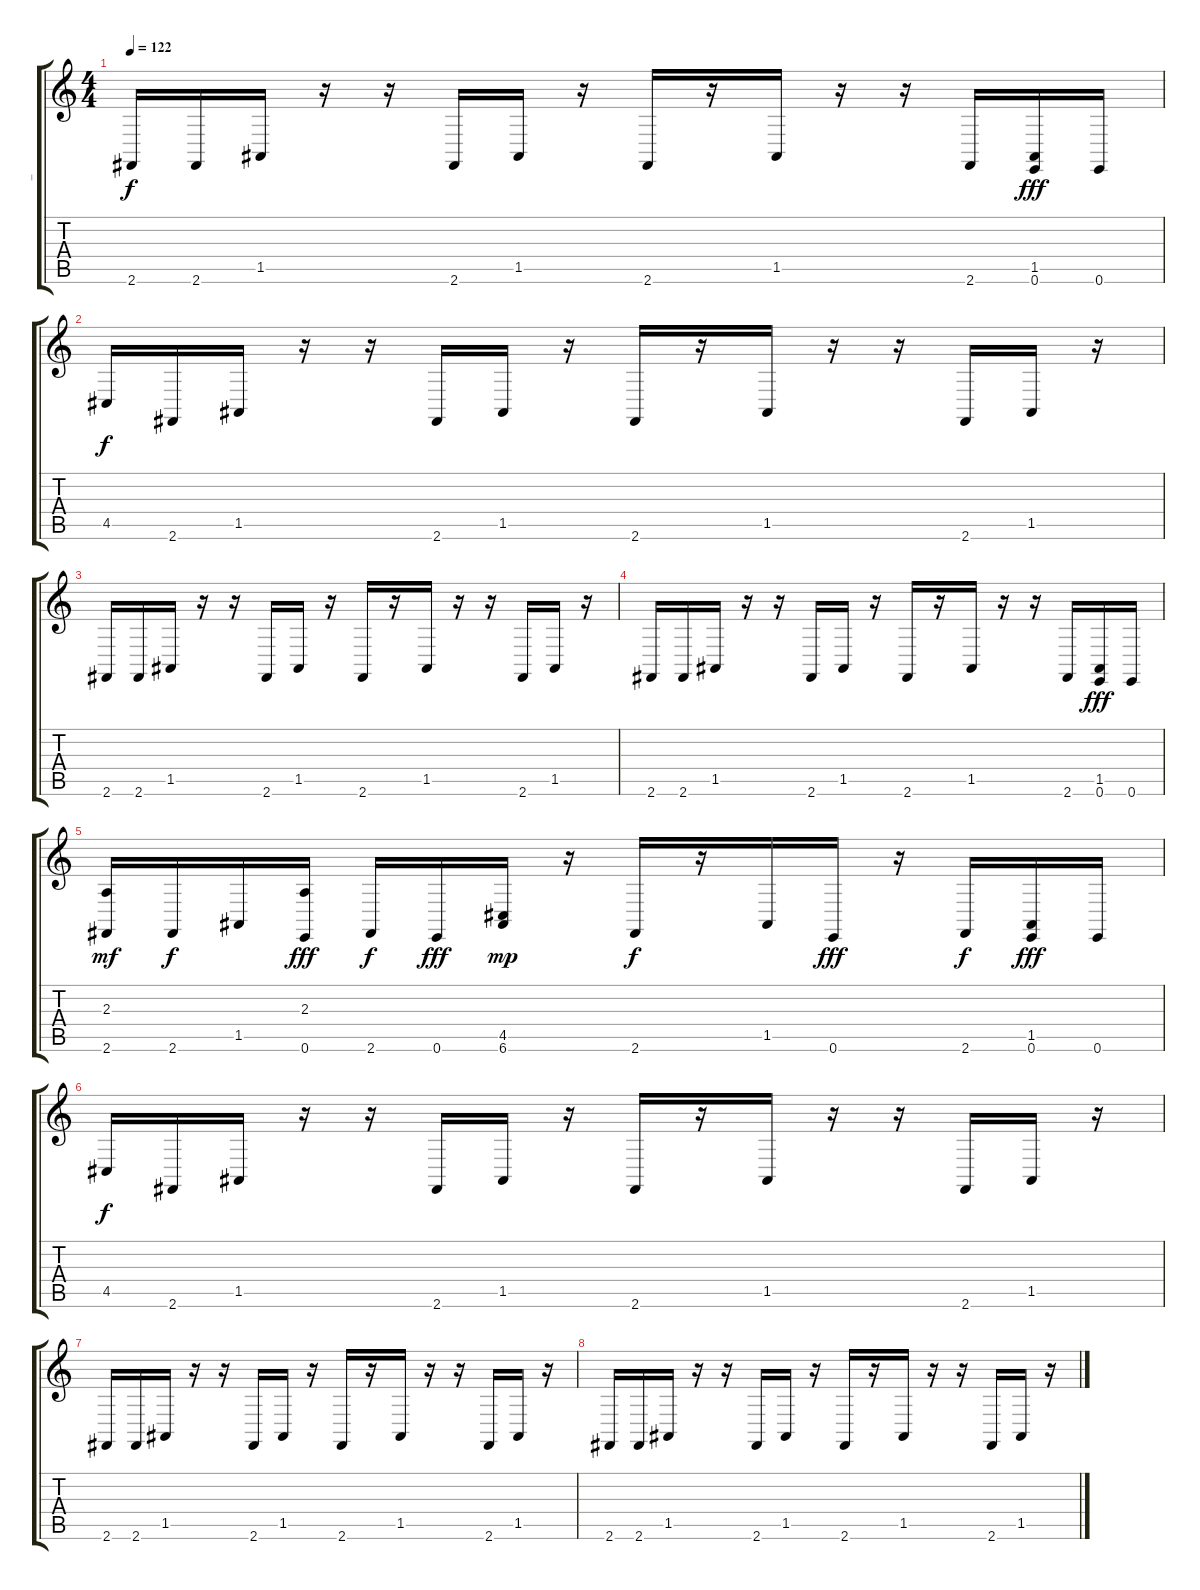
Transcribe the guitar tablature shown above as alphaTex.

\track ("_" "_") {instrument acousticgrandpiano}
\staff {score tabs}
\tuning (E4 B3 G3 D3 A2 E2) {hide}
\ts (4 4)
\tempo 122
\clef g2
\ks c
2.6.16{dy f} 2.6.16 1.5.16 r.16 r.16 2.6.16 1.5.16 r.16 2.6.16 r.16 1.5.16 r.16 r.16 2.6.16 (1.5 0.6).16{dy fff} 0.6.16 |
4.5.16{dy f} 2.6.16 1.5.16 r.16 r.16 2.6.16 1.5.16 r.16 2.6.16 r.16 1.5.16 r.16 r.16 2.6.16 1.5.16 r.16 |
2.6.16 2.6.16 1.5.16 r.16 r.16 2.6.16 1.5.16 r.16 2.6.16 r.16 1.5.16 r.16 r.16 2.6.16 1.5.16 r.16 |
2.6.16 2.6.16 1.5.16 r.16 r.16 2.6.16 1.5.16 r.16 2.6.16 r.16 1.5.16 r.16 r.16 2.6.16 (1.5 0.6).16{dy fff} 0.6.16 |
(2.3 2.6).16{dy mf} 2.6.16{dy f} 1.5.16 (2.3 0.6).16{dy fff} 2.6.16{dy f} 0.6.16{dy fff} (4.5 6.6).16{dy mp} r.16 2.6.16{dy f} r.16 1.5.16 0.6.16{dy fff} r.16 2.6.16{dy f} (1.5 0.6).16{dy fff} 0.6.16 |
4.5.16{dy f} 2.6.16 1.5.16 r.16 r.16 2.6.16 1.5.16 r.16 2.6.16 r.16 1.5.16 r.16 r.16 2.6.16 1.5.16 r.16 |
2.6.16 2.6.16 1.5.16 r.16 r.16 2.6.16 1.5.16 r.16 2.6.16 r.16 1.5.16 r.16 r.16 2.6.16 1.5.16 r.16 |
2.6.16 2.6.16 1.5.16 r.16 r.16 2.6.16 1.5.16 r.16 2.6.16 r.16 1.5.16 r.16 r.16 2.6.16 1.5.16 r.16
